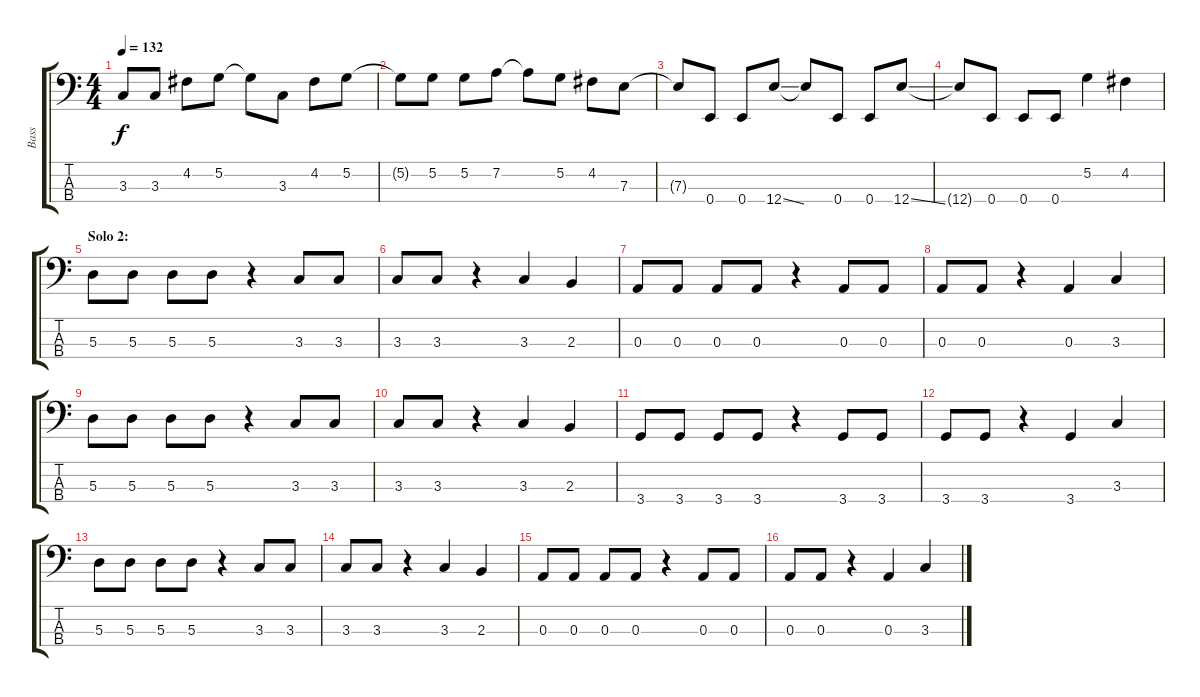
\track ("Bass" "Bass") {instrument electricbassfinger}
\staff {score tabs}
\tuning (G2 D2 A1 E1) {hide}
\ts (4 4)
\tempo 132
\clef f4
\ks c
3.3.8{dy f} 3.3.8 4.2.8 5.2.8 5.2{t}.8 3.3.8 4.2.8 5.2.8 |
5.2{t}.8 5.2.8 5.2.8 7.2.8 7.2{t}.8 5.2.8 4.2.8 7.3.8 |
7.3{t}.8 0.4.8 0.4.8 12.4{ss}.8 12.4{t}.8 0.4.8 0.4.8 12.4{ss}.8 |
12.4{t}.8 0.4.8 0.4.8 0.4.8 5.2.4 4.2.4 |
\section ("" "Solo 2:")
5.3.8 5.3.8 5.3.8 5.3.8 r.4 3.3.8 3.3.8 |
3.3.8 3.3.8 r.4 3.3.4 2.3.4 |
0.3.8 0.3.8 0.3.8 0.3.8 r.4 0.3.8 0.3.8 |
0.3.8 0.3.8 r.4 0.3.4 3.3.4 |
5.3.8 5.3.8 5.3.8 5.3.8 r.4 3.3.8 3.3.8 |
3.3.8 3.3.8 r.4 3.3.4 2.3.4 |
3.4.8 3.4.8 3.4.8 3.4.8 r.4 3.4.8 3.4.8 |
3.4.8 3.4.8 r.4 3.4.4 3.3.4 |
5.3.8 5.3.8 5.3.8 5.3.8 r.4 3.3.8 3.3.8 |
3.3.8 3.3.8 r.4 3.3.4 2.3.4 |
0.3.8 0.3.8 0.3.8 0.3.8 r.4 0.3.8 0.3.8 |
0.3.8 0.3.8 r.4 0.3.4 3.3.4
